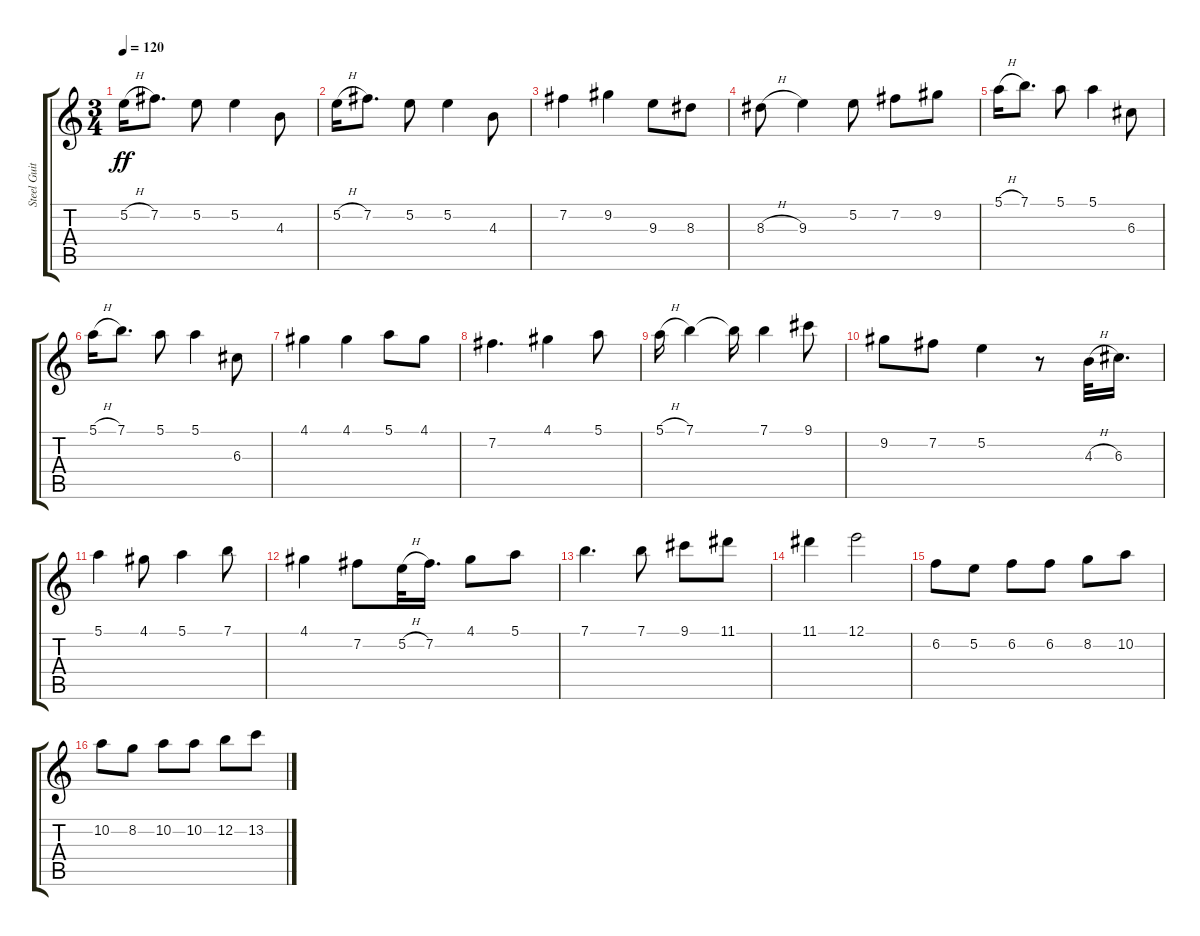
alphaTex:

\track ("Steel Guitar" "Steel Guit") {instrument acousticguitarsteel}
\staff {score tabs}
\tuning (E4 B3 G3 D3 A2 E2) {hide}
\ts (3 4)
\tempo 120
\clef g2
\ks c
5.2{h}.16{dy ff} 7.2.8{d} 5.2.8 5.2.4 4.3.8 |
5.2{h}.16 7.2.8{d} 5.2.8 5.2.4 4.3.8 |
7.2.4 9.2.4 9.3.8 8.3.8 |
8.3{h}.8 9.3.4 5.2.8 7.2.8 9.2.8 |
5.1{h}.16 7.1.8{d} 5.1.8 5.1.4 6.3.8 |
5.1{h}.16 7.1.8{d} 5.1.8 5.1.4 6.3.8 |
4.1.4 4.1.4 5.1.8 4.1.8 |
7.2.4{d} 4.1.4 5.1.8 |
\section ("" "")
5.1{h}.16 7.1.4 7.1{t}.16 7.1.4 9.1.8 |
9.2.8 7.2.8 5.2.4 r.8 4.3{h}.32 6.3.16{d} |
5.1.4 4.1.8 5.1.4 7.1.8 |
4.1.4 7.2.8 5.2{h}.32 7.2.16{d} 4.1.8 5.1.8 |
7.1.4{d} 7.1.8 9.1.8 11.1.8 |
11.1.4 12.1.2 |
6.2.8 5.2.8 6.2.8 6.2.8 8.2.8 10.2.8 |
10.2.8 8.2.8 10.2.8 10.2.8 12.2.8 13.2.8
